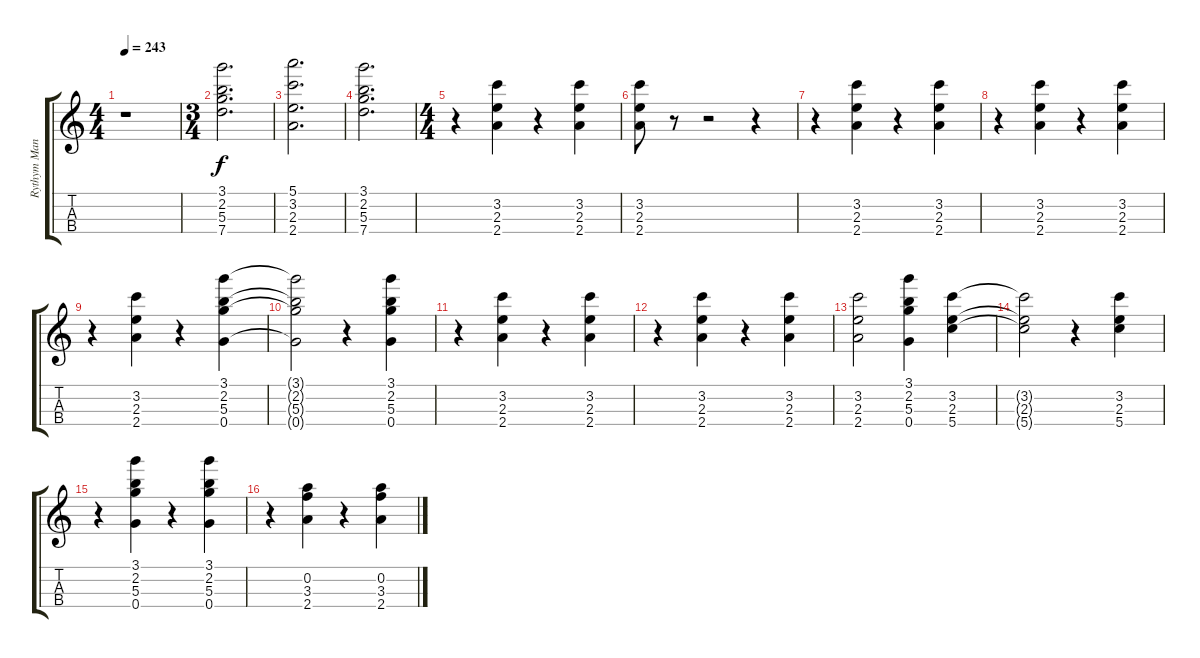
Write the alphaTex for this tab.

\track ("Rythym Mandolin" "Rythym Man") {instrument banjo}
\staff {score tabs}
\tuning (E5 A4 D4 G3) {hide}
\displaytranspose 12
\ts (4 4)
\tempo 243
\clef g2
\ks c
r.1{dy f instrument banjo} |
\ts (3 4)
(3.1 2.2 5.3 7.4).2{d} |
(5.1 3.2 2.3 2.4).2{d} |
(3.1 2.2 5.3 7.4).2{d} |
\ts (4 4)
r.4 (3.2 2.3 2.4).4 r.4 (3.2 2.3 2.4).4 |
(3.2 2.3 2.4).8 r.8 r.2 r.4 |
r.4 (3.2 2.3 2.4).4 r.4 (3.2 2.3 2.4).4 |
r.4 (3.2 2.3 2.4).4 r.4 (3.2 2.3 2.4).4 |
r.4 (3.2 2.3 2.4).4 r.4 (3.1 2.2 5.3 0.4).4 |
(3.1{t} 2.2{t} 5.3{t} 0.4{t}).2 r.4 (3.1 2.2 5.3 0.4).4 |
r.4 (3.2 2.3 2.4).4 r.4 (3.2 2.3 2.4).4 |
r.4 (3.2 2.3 2.4).4 r.4 (3.2 2.3 2.4).4 |
(3.2 2.3 2.4).2 (3.1 2.2 5.3 0.4).4 (3.2 2.3 5.4).4 |
(3.2{t} 2.3{t} 5.4{t}).2 r.4 (3.2 2.3 5.4).4 |
r.4 (3.1 2.2 5.3 0.4).4 r.4 (3.1 2.2 5.3 0.4).4 |
r.4 (0.2 3.3 2.4).4 r.4 (0.2 3.3 2.4).4
